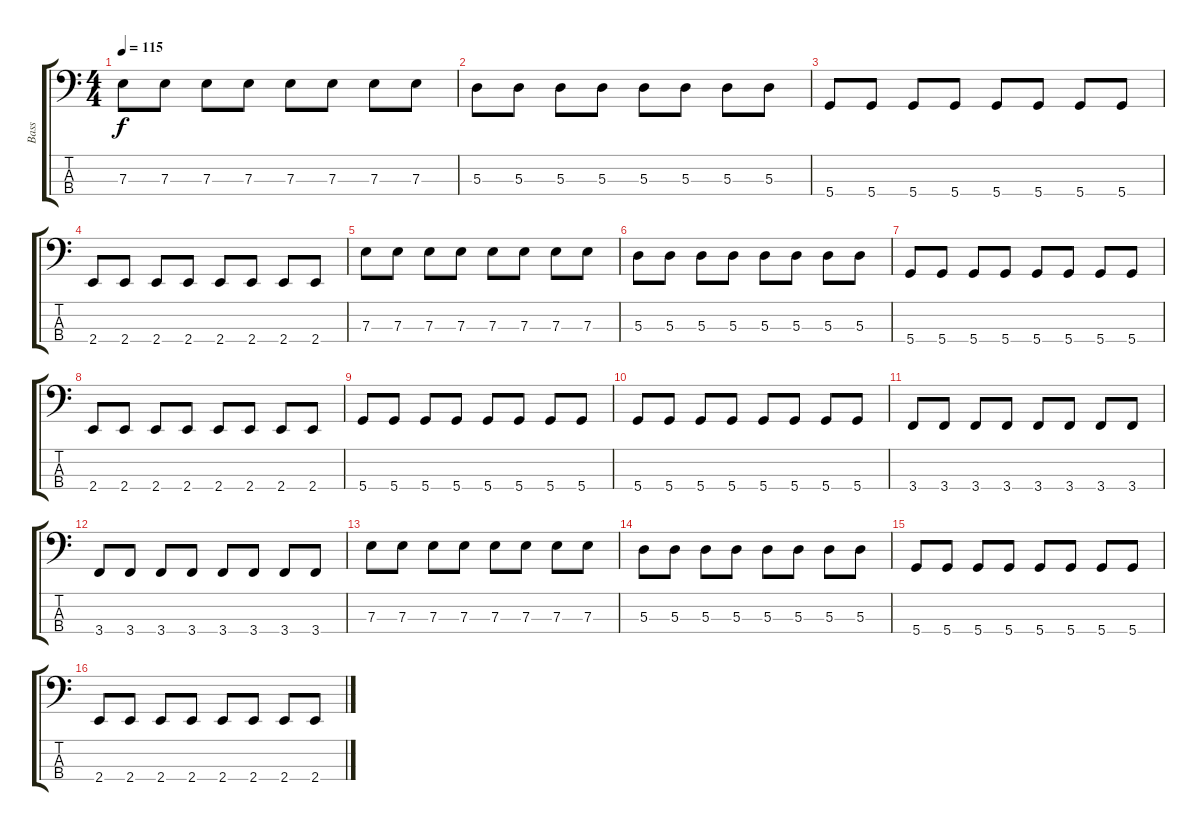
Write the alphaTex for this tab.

\track ("Bass" "Bass") {instrument electricbasspick}
\staff {score tabs}
\tuning (G2 D2 A1 D1) {hide}
\ts (4 4)
\tempo 115
\clef f4
\ks c
7.3.8{dy f} 7.3.8 7.3.8 7.3.8 7.3.8 7.3.8 7.3.8 7.3.8 |
5.3.8 5.3.8 5.3.8 5.3.8 5.3.8 5.3.8 5.3.8 5.3.8 |
5.4.8 5.4.8 5.4.8 5.4.8 5.4.8 5.4.8 5.4.8 5.4.8 |
2.4.8 2.4.8 2.4.8 2.4.8 2.4.8 2.4.8 2.4.8 2.4.8 |
7.3.8 7.3.8 7.3.8 7.3.8 7.3.8 7.3.8 7.3.8 7.3.8 |
5.3.8 5.3.8 5.3.8 5.3.8 5.3.8 5.3.8 5.3.8 5.3.8 |
5.4.8 5.4.8 5.4.8 5.4.8 5.4.8 5.4.8 5.4.8 5.4.8 |
2.4.8 2.4.8 2.4.8 2.4.8 2.4.8 2.4.8 2.4.8 2.4.8 |
5.4.8 5.4.8 5.4.8 5.4.8 5.4.8 5.4.8 5.4.8 5.4.8 |
5.4.8 5.4.8 5.4.8 5.4.8 5.4.8 5.4.8 5.4.8 5.4.8 |
3.4.8 3.4.8 3.4.8 3.4.8 3.4.8 3.4.8 3.4.8 3.4.8 |
3.4.8 3.4.8 3.4.8 3.4.8 3.4.8 3.4.8 3.4.8 3.4.8 |
7.3.8 7.3.8 7.3.8 7.3.8 7.3.8 7.3.8 7.3.8 7.3.8 |
5.3.8 5.3.8 5.3.8 5.3.8 5.3.8 5.3.8 5.3.8 5.3.8 |
5.4.8 5.4.8 5.4.8 5.4.8 5.4.8 5.4.8 5.4.8 5.4.8 |
2.4.8 2.4.8 2.4.8 2.4.8 2.4.8 2.4.8 2.4.8 2.4.8
